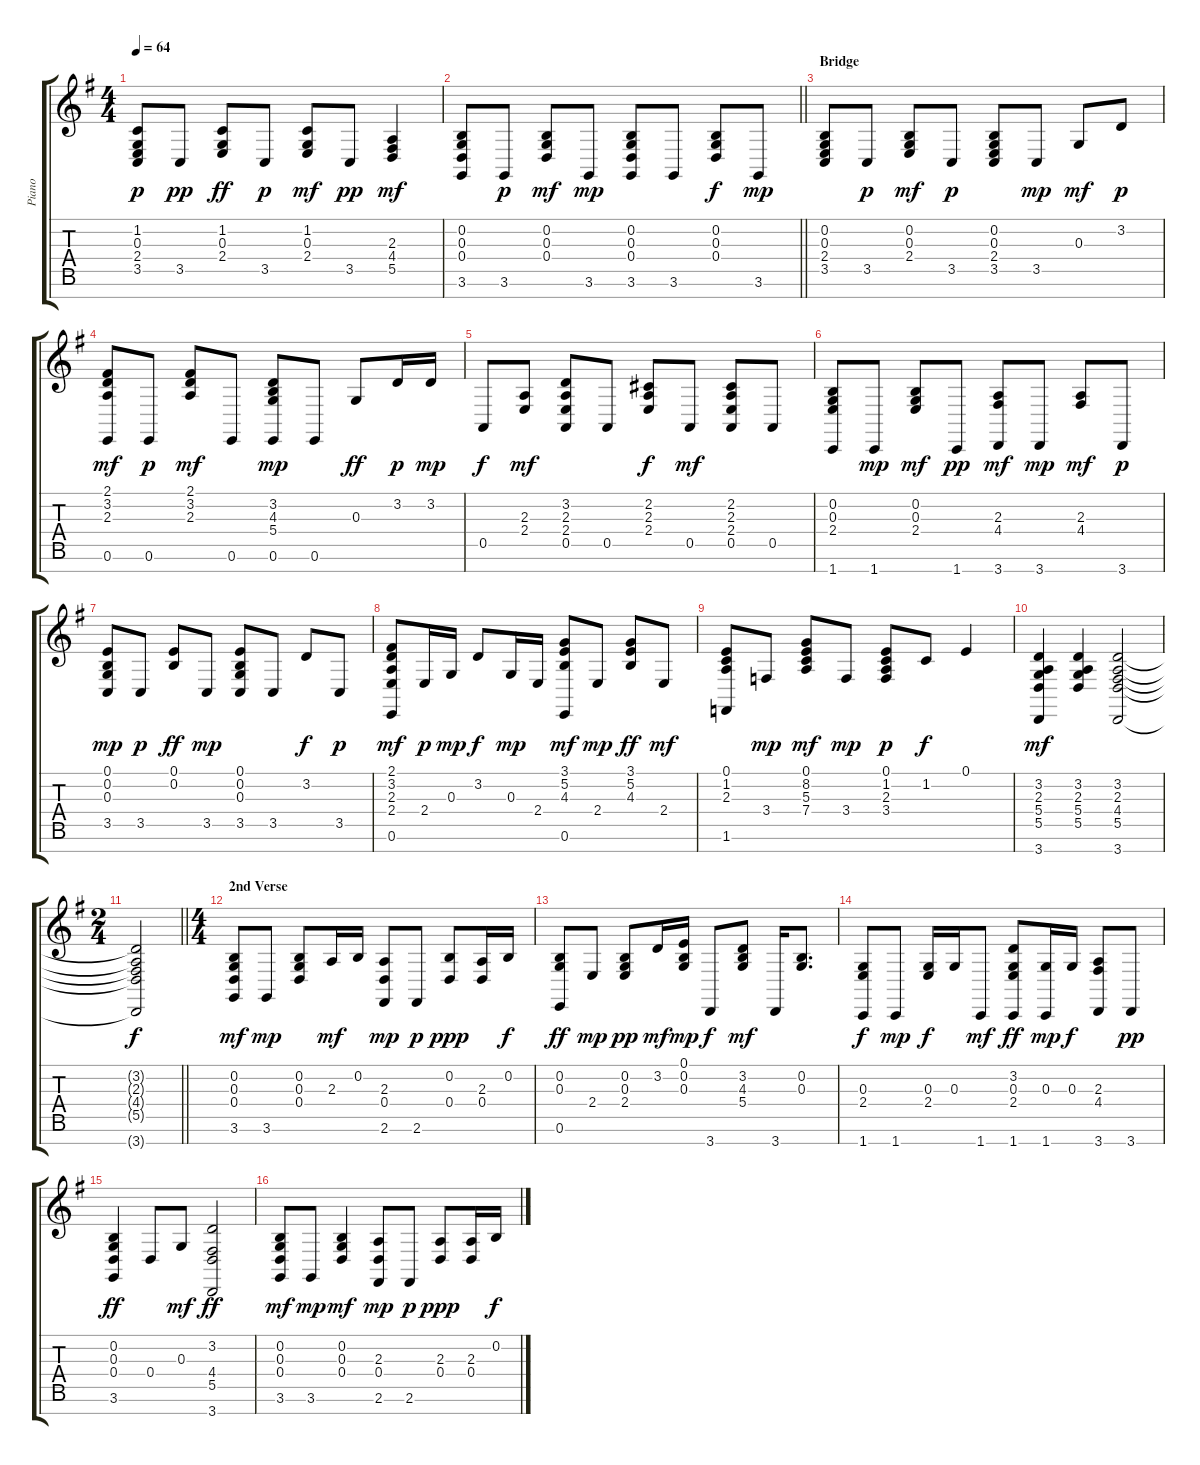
\track ("Piano" "Piano") {instrument acousticgrandpiano}
\staff {score tabs}
\tuning (E4 B3 G3 D3 A2 E2 B1) {hide}
\ts (4 4)
\tempo 64
\clef g2
\ks g
(1.2 0.3 2.4 3.5).8{dy p} 3.5.8{dy pp} (1.2 0.3 2.4).8{dy ff} 3.5.8{dy p} (1.2 0.3 2.4).8{dy mf} 3.5.8{dy pp} (2.3 4.4 5.5).4{dy mf} |
\barLineRight lightlight
(0.2 0.3 0.4 3.6).8 3.6.8{dy p} (0.2 0.3 0.4).8{dy mf} 3.6.8{dy mp} (0.2 0.3 0.4 3.6).8 3.6.8 (0.2 0.3 0.4).8{dy f} 3.6.8{dy mp} |
\section ("" "Bridge")
(0.2 0.3 2.4 3.5).8 3.5.8{dy p} (0.2 0.3 2.4).8{dy mf} 3.5.8{dy p} (0.2 0.3 2.4 3.5).8 3.5.8{dy mp} 0.3.8{dy mf} 3.2.8{dy p} |
(2.1 3.2 2.3 0.6).8{dy mf} 0.6.8{dy p} (2.1 3.2 2.3).8{dy mf} 0.6.8 (3.2 4.3 5.4 0.6).8{dy mp} 0.6.8 0.3.8{dy ff} 3.2.16{dy p} 3.2.16{dy mp} |
0.5.8{dy f} (2.3 2.4).8{dy mf} (3.2 2.3 2.4 0.5).8 0.5.8 (2.2 2.3 2.4).8{dy f} 0.5.8{dy mf} (2.2 2.3 2.4 0.5).8 0.5.8 |
(0.2 0.3 2.4 1.7).8 1.7.8{dy mp} (0.2 0.3 2.4).8{dy mf} 1.7.8{dy pp} (2.3 4.4 3.7).8{dy mf} 3.7.8{dy mp} (2.3 4.4).8{dy mf} 3.7.8{dy p} |
(0.1 0.2 0.3 3.5).8{dy mp} 3.5.8{dy p} (0.1 0.2).8{dy ff} 3.5.8{dy mp} (0.1 0.2 0.3 3.5).8 3.5.8 3.2.8{dy f} 3.5.8{dy p} |
(2.1 3.2 2.3 2.4 0.6).8{dy mf} 2.4.16{dy p} 0.3.16{dy mp} 3.2.8{dy f} 0.3.16{dy mp} 2.4.16 (3.1 5.2 4.3 0.6).8{dy mf} 2.4.8{dy mp} (3.1 5.2 4.3).8{dy ff} 2.4.8{dy mf} |
(0.1 1.2 2.3 1.6).8 3.4.8{dy mp} (0.1 8.2 5.3 7.4).8{dy mf} 3.4.8{dy mp} (0.1 1.2 2.3 3.4).8{dy p} 1.2.8{dy f} 0.1.4 |
(3.2 2.3 5.4 5.5 3.7).4{dy mf} (3.2 2.3 5.4 5.5).4 (3.2 2.3 4.4 5.5 3.7).2 |
\ts (2 4)
\barLineRight lightlight
(3.2{t} 2.3{t} 4.4{t} 5.5{t} 3.7{t}).2{dy f} |
\ts (4 4)
\section ("" "2nd Verse")
(0.2 0.3 0.4 3.6).8{dy mf} 3.6.8{dy mp} (0.2 0.3 0.4).8 2.3.16{dy mf} 0.2.16 (2.3 0.4 2.6).8{dy mp} 2.6.8{dy p} (0.2 0.4).8{dy ppp} (2.3 0.4).16 0.2.16{dy f} |
(0.2 0.3 0.6).8{dy ff} 2.4.8{dy mp} (0.2 0.3 2.4).8{dy pp} 3.2.16{dy mf} (0.1 0.2 0.3).16{dy mp} 3.7.8{dy f} (3.2 4.3 5.4).8{dy mf} 3.7.16 (0.2 0.3).8{d} |
(0.3 2.4 1.7).8{dy f} 1.7.8{dy mp} (0.3 2.4).16{dy f} 0.3.16 1.7.8{dy mf} (3.2 0.3 2.4 1.7).8{dy ff} (0.3 1.7).16{dy mp} 0.3.16{dy f} (2.3 4.4 3.7).8 3.7.8{dy pp} |
(0.2 0.3 0.4 3.6).4{dy ff} 0.4.8 0.3.8{dy mf} (3.2 4.4 5.5 3.7).2{dy ff} |
(0.2 0.3 0.4 3.6).8{dy mf} 3.6.8{dy mp} (0.2 0.3 0.4).4{dy mf} (2.3 0.4 2.6).8{dy mp} 2.6.8{dy p} (2.3 0.4).8{dy ppp} (2.3 0.4).16 0.2.16{dy f}
